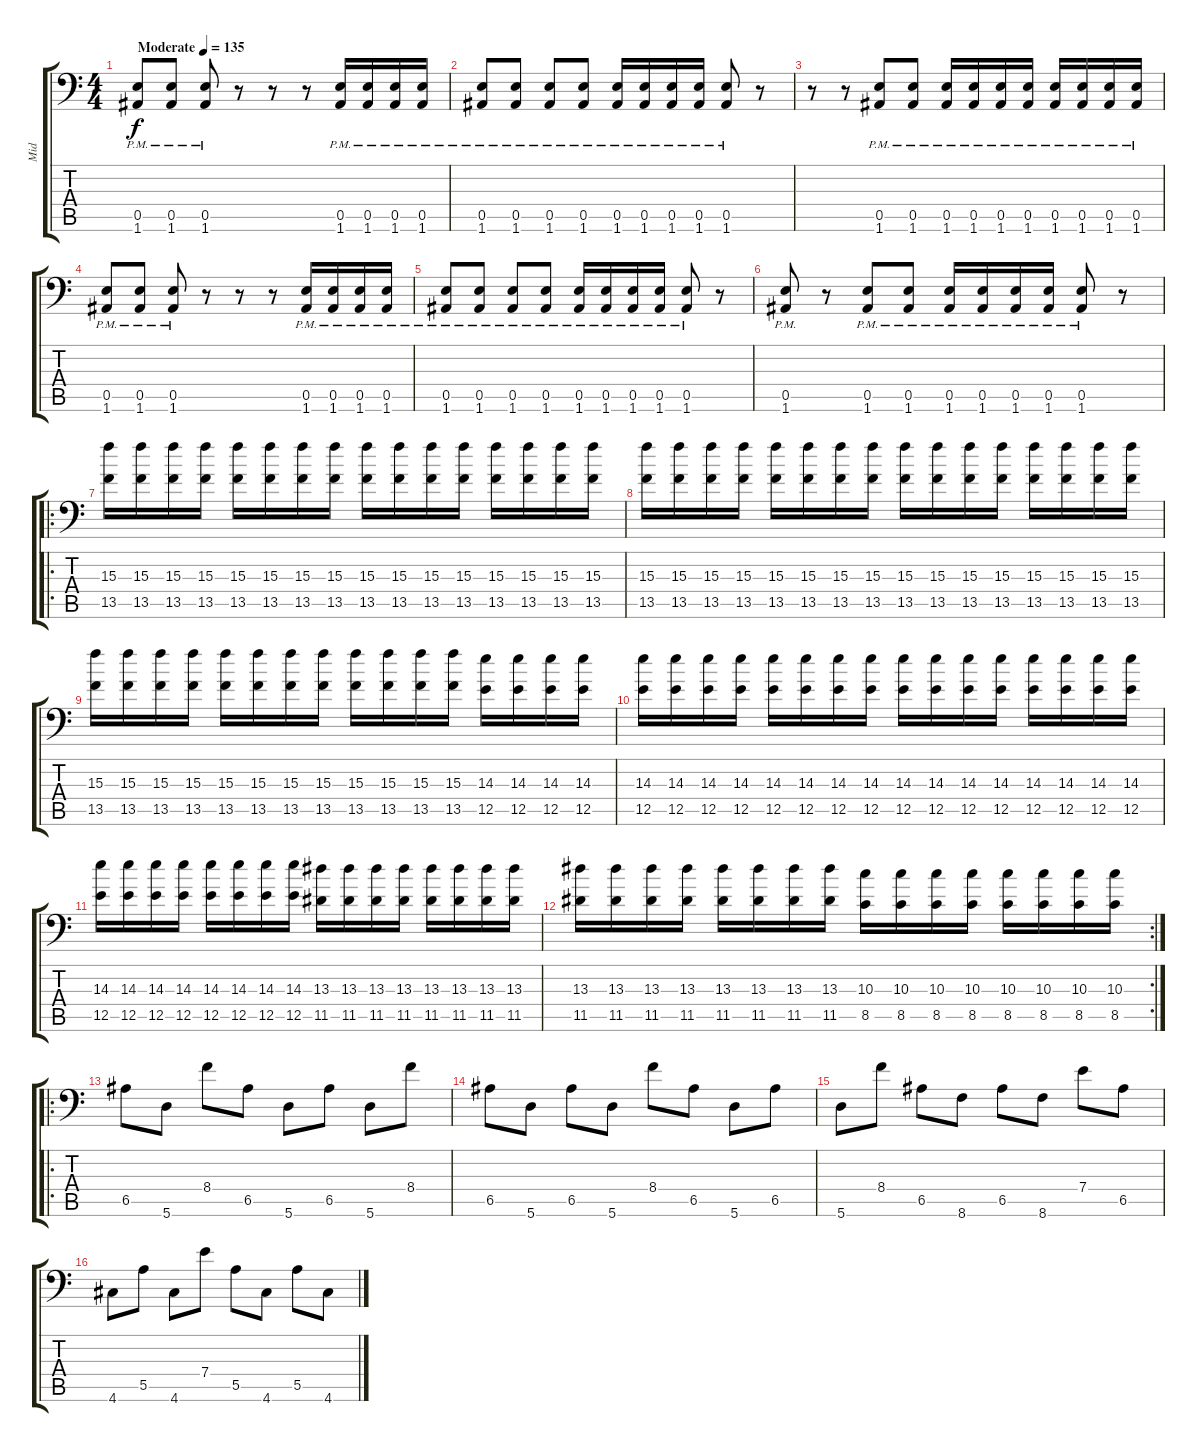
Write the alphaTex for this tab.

\track ("Mid" "Mid") {instrument overdrivenguitar}
\staff {score tabs}
\tuning (B3 Gb3 D3 A2 E2 A1) {hide}
\ts (4 4)
\tempo (135 "Moderate")
\clef f4
\ks c
(0.5{pm} 1.6{pm}).8{dy f instrument overdrivenguitar} (0.5{pm} 1.6{pm}).8 (0.5{pm} 1.6{pm}).8 r.8 r.8 r.8 (0.5{pm} 1.6{pm}).16 (0.5{pm} 1.6{pm}).16 (0.5{pm} 1.6{pm}).16 (0.5{pm} 1.6{pm}).16 |
(0.5{pm} 1.6{pm}).8 (0.5{pm} 1.6{pm}).8 (0.5{pm} 1.6{pm}).8 (0.5{pm} 1.6{pm}).8 (0.5{pm} 1.6{pm}).16 (0.5{pm} 1.6{pm}).16 (0.5{pm} 1.6{pm}).16 (0.5{pm} 1.6{pm}).16 (0.5{pm} 1.6{pm}).8 r.8 |
r.8 r.8 (0.5{pm} 1.6{pm}).8 (0.5{pm} 1.6{pm}).8 (0.5{pm} 1.6{pm}).16 (0.5{pm} 1.6{pm}).16 (0.5{pm} 1.6{pm}).16 (0.5{pm} 1.6{pm}).16 (0.5{pm} 1.6{pm}).16 (0.5{pm} 1.6{pm}).16 (0.5{pm} 1.6{pm}).16 (0.5{pm} 1.6{pm}).16 |
(0.5{pm} 1.6{pm}).8 (0.5{pm} 1.6{pm}).8 (0.5{pm} 1.6{pm}).8 r.8 r.8 r.8 (0.5{pm} 1.6{pm}).16 (0.5{pm} 1.6{pm}).16 (0.5{pm} 1.6{pm}).16 (0.5{pm} 1.6{pm}).16 |
(0.5{pm} 1.6{pm}).8 (0.5{pm} 1.6{pm}).8 (0.5{pm} 1.6{pm}).8 (0.5{pm} 1.6{pm}).8 (0.5{pm} 1.6{pm}).16 (0.5{pm} 1.6{pm}).16 (0.5{pm} 1.6{pm}).16 (0.5{pm} 1.6{pm}).16 (0.5{pm} 1.6{pm}).8 r.8 |
(0.5{pm} 1.6{pm}).8 r.8 (0.5{pm} 1.6{pm}).8 (0.5{pm} 1.6{pm}).8 (0.5{pm} 1.6{pm}).16 (0.5{pm} 1.6{pm}).16 (0.5{pm} 1.6{pm}).16 (0.5{pm} 1.6{pm}).16 (0.5{pm} 1.6{pm}).8 r.8 |
\ro
(15.3 13.5).16 (15.3 13.5).16 (15.3 13.5).16 (15.3 13.5).16 (15.3 13.5).16 (15.3 13.5).16 (15.3 13.5).16 (15.3 13.5).16 (15.3 13.5).16 (15.3 13.5).16 (15.3 13.5).16 (15.3 13.5).16 (15.3 13.5).16 (15.3 13.5).16 (15.3 13.5).16 (15.3 13.5).16 |
(15.3 13.5).16 (15.3 13.5).16 (15.3 13.5).16 (15.3 13.5).16 (15.3 13.5).16 (15.3 13.5).16 (15.3 13.5).16 (15.3 13.5).16 (15.3 13.5).16 (15.3 13.5).16 (15.3 13.5).16 (15.3 13.5).16 (15.3 13.5).16 (15.3 13.5).16 (15.3 13.5).16 (15.3 13.5).16 |
(15.3 13.5).16 (15.3 13.5).16 (15.3 13.5).16 (15.3 13.5).16 (15.3 13.5).16 (15.3 13.5).16 (15.3 13.5).16 (15.3 13.5).16 (15.3 13.5).16 (15.3 13.5).16 (15.3 13.5).16 (15.3 13.5).16 (14.3 12.5).16 (14.3 12.5).16 (14.3 12.5).16 (14.3 12.5).16 |
(14.3 12.5).16 (14.3 12.5).16 (14.3 12.5).16 (14.3 12.5).16 (14.3 12.5).16 (14.3 12.5).16 (14.3 12.5).16 (14.3 12.5).16 (14.3 12.5).16 (14.3 12.5).16 (14.3 12.5).16 (14.3 12.5).16 (14.3 12.5).16 (14.3 12.5).16 (14.3 12.5).16 (14.3 12.5).16 |
(14.3 12.5).16 (14.3 12.5).16 (14.3 12.5).16 (14.3 12.5).16 (14.3 12.5).16 (14.3 12.5).16 (14.3 12.5).16 (14.3 12.5).16 (13.3 11.5).16 (13.3 11.5).16 (13.3 11.5).16 (13.3 11.5).16 (13.3 11.5).16 (13.3 11.5).16 (13.3 11.5).16 (13.3 11.5).16 |
\rc 2
(13.3 11.5).16 (13.3 11.5).16 (13.3 11.5).16 (13.3 11.5).16 (13.3 11.5).16 (13.3 11.5).16 (13.3 11.5).16 (13.3 11.5).16 (10.3 8.5).16 (10.3 8.5).16 (10.3 8.5).16 (10.3 8.5).16 (10.3 8.5).16 (10.3 8.5).16 (10.3 8.5).16 (10.3 8.5).16 |
\ro
6.5.8 5.6.8 8.4.8 6.5.8 5.6.8 6.5.8 5.6.8 8.4.8 |
6.5.8 5.6.8 6.5.8 5.6.8 8.4.8 6.5.8 5.6.8 6.5.8 |
5.6.8 8.4.8 6.5.8 8.6.8 6.5.8 8.6.8 7.4.8 6.5.8 |
4.6.8 5.5.8 4.6.8 7.4.8 5.5.8 4.6.8 5.5.8 4.6.8
